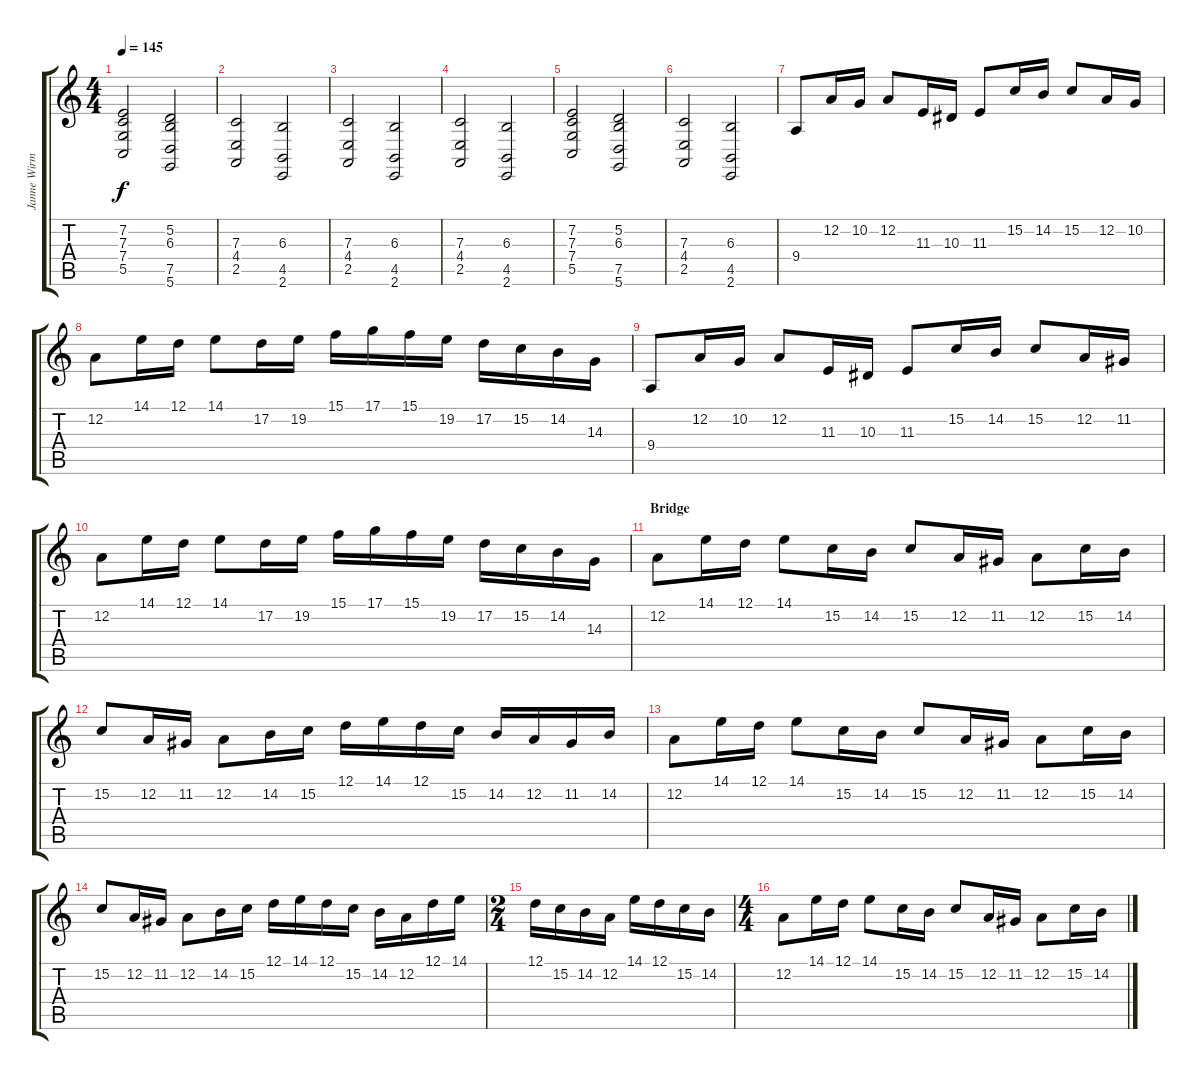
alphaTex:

\track ("Janne Wirman" "Janne Wirm") {instrument pad4choir}
\staff {score tabs}
\tuning (D4 A3 F3 C3 G2 D2) {hide}
\ts (4 4)
\tempo 145
\clef g2
\ks c
(7.2 7.3 7.4 5.5).2{dy f} (5.2 6.3 7.5 5.6).2 |
(7.3 4.4 2.5).2 (6.3 4.5 2.6).2 |
(7.3 4.4 2.5).2 (6.3 4.5 2.6).2 |
(7.3 4.4 2.5).2 (6.3 4.5 2.6).2 |
(7.2 7.3 7.4 5.5).2 (5.2 6.3 7.5 5.6).2 |
(7.3 4.4 2.5).2 (6.3 4.5 2.6).2 |
9.4.8{instrument harpsichord} 12.2.16 10.2.16 12.2.8 11.3.16 10.3.16 11.3.8 15.2.16 14.2.16 15.2.8 12.2.16 10.2.16 |
12.2.8 14.1.16 12.1.16 14.1.8 17.2.16 19.2.16 15.1.16 17.1.16 15.1.16 19.2.16 17.2.16 15.2.16 14.2.16 14.3.16 |
9.4.8 12.2.16 10.2.16 12.2.8 11.3.16 10.3.16 11.3.8 15.2.16 14.2.16 15.2.8 12.2.16 11.2.16 |
12.2.8 14.1.16 12.1.16 14.1.8 17.2.16 19.2.16 15.1.16 17.1.16 15.1.16 19.2.16 17.2.16 15.2.16 14.2.16 14.3.16 |
\section ("" "Bridge")
12.2.8{instrument lead1square} 14.1.16 12.1.16 14.1.8 15.2.16 14.2.16 15.2.8 12.2.16 11.2.16 12.2.8 15.2.16 14.2.16 |
15.2.8 12.2.16 11.2.16 12.2.8 14.2.16 15.2.16 12.1.16 14.1.16 12.1.16 15.2.16 14.2.16 12.2.16 11.2.16 14.2.16 |
12.2.8 14.1.16 12.1.16 14.1.8 15.2.16 14.2.16 15.2.8 12.2.16 11.2.16 12.2.8 15.2.16 14.2.16 |
15.2.8 12.2.16 11.2.16 12.2.8 14.2.16 15.2.16 12.1.16 14.1.16 12.1.16 15.2.16 14.2.16 12.2.16 12.1.16 14.1.16 |
\ts (2 4)
12.1.16 15.2.16 14.2.16 12.2.16 14.1.16 12.1.16 15.2.16 14.2.16 |
\ts (4 4)
12.2.8 14.1.16 12.1.16 14.1.8 15.2.16 14.2.16 15.2.8 12.2.16 11.2.16 12.2.8 15.2.16 14.2.16
